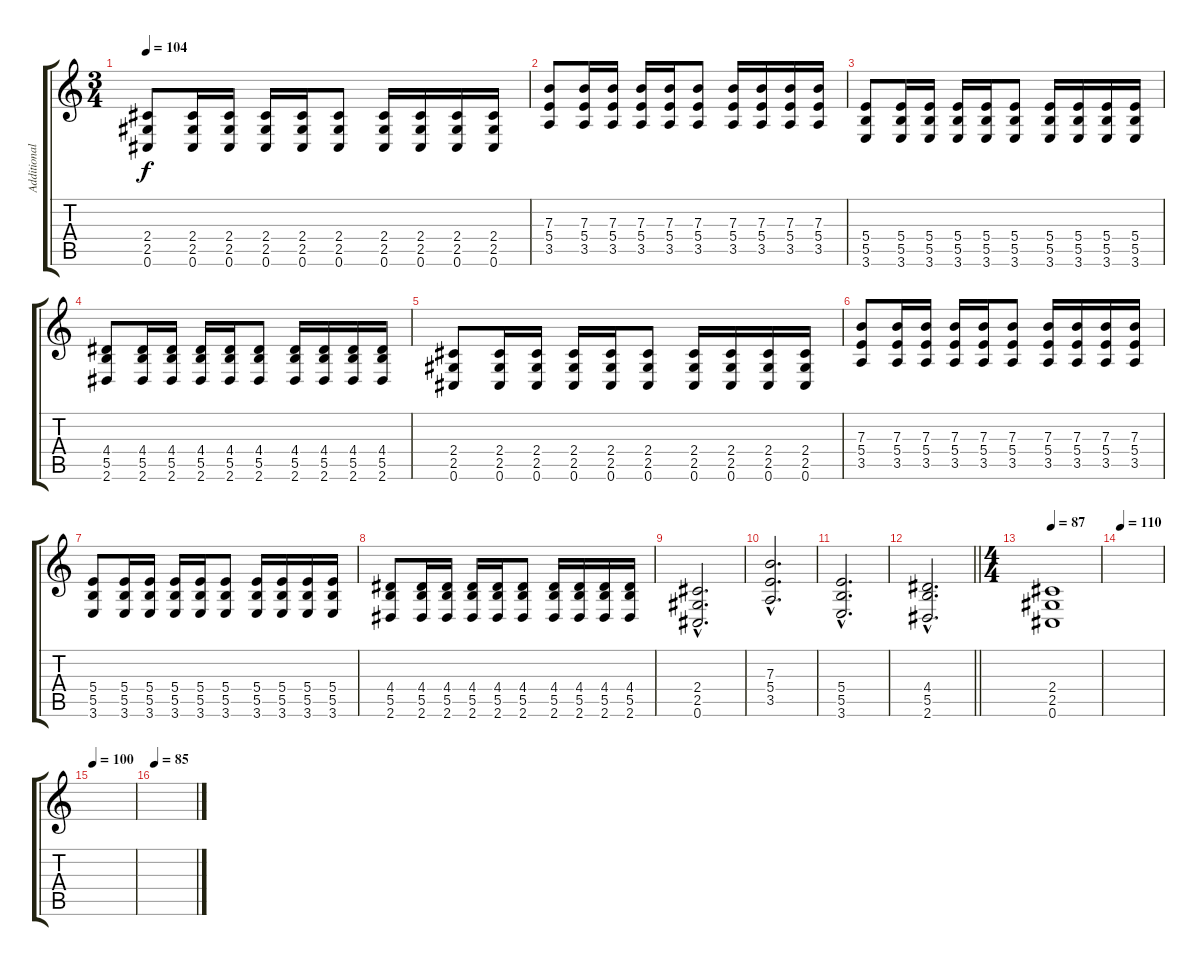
\track ("Additional Guitar" "Additional") {instrument distortionguitar}
\staff {score tabs}
\tuning (Db4 Ab3 E3 B2 Gb2 Db2) {hide}
\ts (3 4)
\tempo 104
\clef g2
\ks c
(2.4 2.5 0.6).8{dy f} (2.4 2.5 0.6).16 (2.4 2.5 0.6).16 (2.4 2.5 0.6).16 (2.4 2.5 0.6).16 (2.4 2.5 0.6).8 (2.4 2.5 0.6).16 (2.4 2.5 0.6).16 (2.4 2.5 0.6).16 (2.4 2.5 0.6).16 |
(7.3 5.4 3.5).8 (7.3 5.4 3.5).16 (7.3 5.4 3.5).16 (7.3 5.4 3.5).16 (7.3 5.4 3.5).16 (7.3 5.4 3.5).8 (7.3 5.4 3.5).16 (7.3 5.4 3.5).16 (7.3 5.4 3.5).16 (7.3 5.4 3.5).16 |
(5.4 5.5 3.6).8 (5.4 5.5 3.6).16 (5.4 5.5 3.6).16 (5.4 5.5 3.6).16 (5.4 5.5 3.6).16 (5.4 5.5 3.6).8 (5.4 5.5 3.6).16 (5.4 5.5 3.6).16 (5.4 5.5 3.6).16 (5.4 5.5 3.6).16 |
(4.4 5.5 2.6).8 (4.4 5.5 2.6).16 (4.4 5.5 2.6).16 (4.4 5.5 2.6).16 (4.4 5.5 2.6).16 (4.4 5.5 2.6).8 (4.4 5.5 2.6).16 (4.4 5.5 2.6).16 (4.4 5.5 2.6).16 (4.4 5.5 2.6).16 |
(2.4 2.5 0.6).8 (2.4 2.5 0.6).16 (2.4 2.5 0.6).16 (2.4 2.5 0.6).16 (2.4 2.5 0.6).16 (2.4 2.5 0.6).8 (2.4 2.5 0.6).16 (2.4 2.5 0.6).16 (2.4 2.5 0.6).16 (2.4 2.5 0.6).16 |
(7.3 5.4 3.5).8 (7.3 5.4 3.5).16 (7.3 5.4 3.5).16 (7.3 5.4 3.5).16 (7.3 5.4 3.5).16 (7.3 5.4 3.5).8 (7.3 5.4 3.5).16 (7.3 5.4 3.5).16 (7.3 5.4 3.5).16 (7.3 5.4 3.5).16 |
(5.4 5.5 3.6).8 (5.4 5.5 3.6).16 (5.4 5.5 3.6).16 (5.4 5.5 3.6).16 (5.4 5.5 3.6).16 (5.4 5.5 3.6).8 (5.4 5.5 3.6).16 (5.4 5.5 3.6).16 (5.4 5.5 3.6).16 (5.4 5.5 3.6).16 |
(4.4 5.5 2.6).8 (4.4 5.5 2.6).16 (4.4 5.5 2.6).16 (4.4 5.5 2.6).16 (4.4 5.5 2.6).16 (4.4 5.5 2.6).8 (4.4 5.5 2.6).16 (4.4 5.5 2.6).16 (4.4 5.5 2.6).16 (4.4 5.5 2.6).16 |
(2.4{hac} 2.5{hac} 0.6{hac}).2{d volume 14 balance 12} |
(7.3{hac} 5.4{hac} 3.5{hac}).2{d} |
(5.4{hac} 5.5{hac} 3.6{hac}).2{d} |
\barLineRight lightlight
(4.4{hac} 5.5{hac} 2.6{hac}).2{d} |
\ts (4 4)
\tempo 87
(2.4 2.5 0.6).1{volume 11} |
\tempo 110
|
\tempo 100
|
\tempo 85
